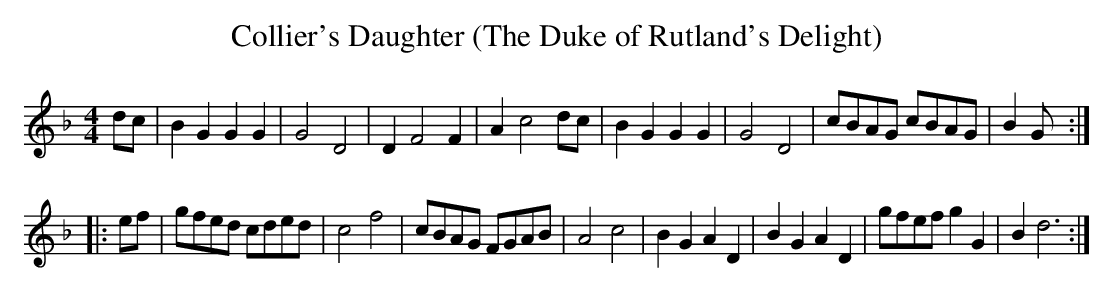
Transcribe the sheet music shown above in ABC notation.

X:1
T:Collier's Daughter (The Duke of Rutland's Delight)
M:4/4
L:1/8
K:Gdor
dc |\
B2G2 G2G2 | G4 D4 | D2F4 F2   | A2 c4 dc |\
B2G2 G2G2 | G4 D4 | cBAG cBAG | B2G :|
|: ef |\
gfed cded | c4   f4   | cBAG FGAB | A4 c4 |\
B2G2 A2D2 | B2G2 A2D2 | gfef g2G2 | B2 d6 :|
